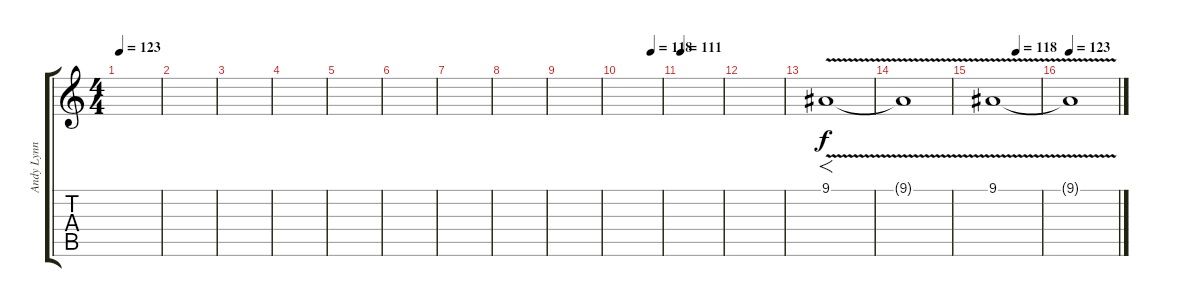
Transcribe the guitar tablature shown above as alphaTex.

\track ("Andy Lynn" "Andy Lynn") {mute instrument violin}
\staff {score tabs}
\tuning (Db4 Ab3 E3 B2 Gb2 B1) {hide}
\ts (4 4)
\tempo 123
\clef g2
\ks c
|
|
|
|
|
|
|
|
|
\tempo (118 0.75)
|
\tempo 111
|
|
9.1{v}.1{f} |
9.1{t}.1 |
\tempo (118 0.5)
9.1{v}.1 |
\tempo 123
9.1{t}.1
